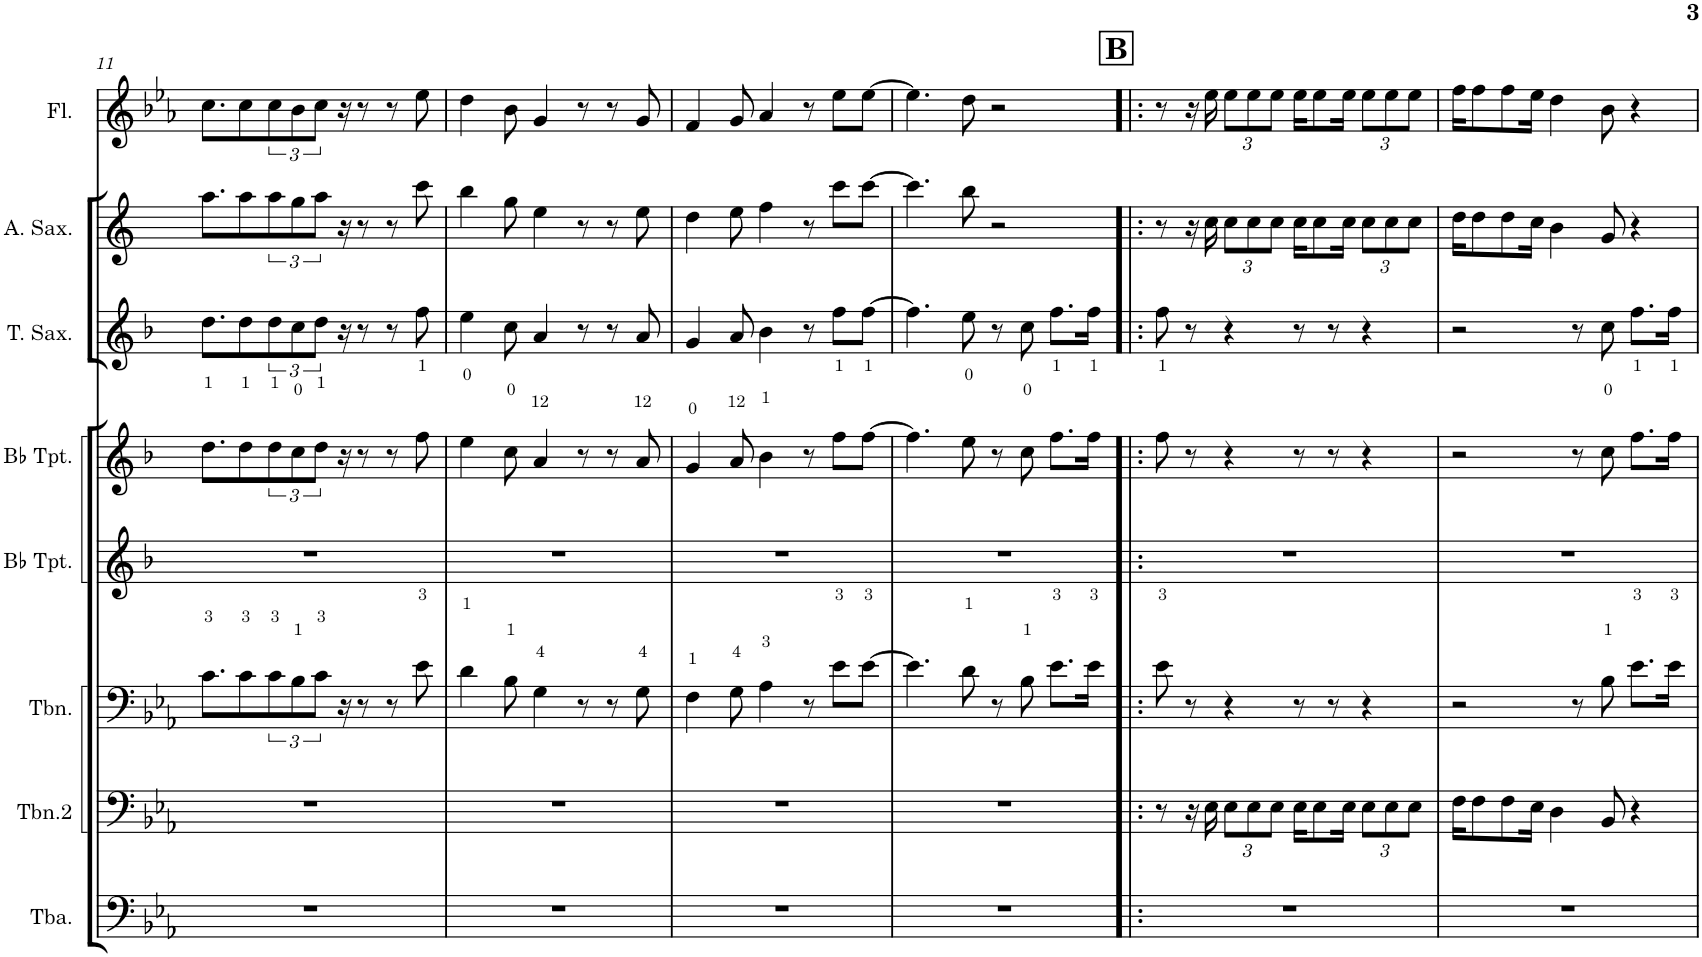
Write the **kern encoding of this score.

**kern	**kern	**kern	**kern	**kern	**kern	**kern	**kern
*part8	*part7	*part6	*part5	*part4	*part3	*part2	*part1
*staff8	*staff7	*staff6	*staff5	*staff4	*staff3	*staff2	*staff1
*I"Tuba	*I"Trombone 2	*I"Trombone	*I"Bb Trumpet 2	*I"Bb Trumpet	*I"Tenor Saxophone	*I"Alto Saxophone	*I"Flute
*I'Tba.	*I'Tbn.2	*I'Tbn.	*I'Bb Tpt.	*I'Bb Tpt.	*I'T. Sax.	*I'A. Sax.	*I'Fl.
!!LO:PB:g=z
*clefF4	*clefF4	*clefF4	*clefG2	*clefG2	*clefG2	*clefG2	*clefG2
*	*	*	*Trd1c2	*Trd1c2	*Trd8c14	*Trd5c9	*
*k[b-e-a-]	*k[b-e-a-]	*k[b-e-a-]	*k[b-]	*k[b-]	*k[b-]	*k[]	*k[b-e-a-]
*M4/4	*M4/4	*M4/4	*M4/4	*M4/4	*M4/4	*M4/4	*M4/4
=11	=11	=11	=11	=11	=11	=11	=11
1r	1r	8.c\L	1r	8.dd\L	8.dd\L	8.aa\L	8.cc\L
.	.	8c\	.	8dd\	8dd\	8aa\	8cc\
.	.	12c\	.	12dd\	12dd\	12aa\	12cc\
.	.	12B-\	.	12cc\	12cc\	12gg\	12b-\
.	.	12c\J	.	12dd\J	12dd\J	12aa\J	12cc\J
.	.	16r	.	16r	16r	16r	16r
.	.	8r	.	8r	8r	8r	8r
.	.	8r	.	8r	8r	8r	8r
.	.	8e-\	.	8ff\	8ff\	8ccc\	8ee-\
=12	=12	=12	=12	=12	=12	=12	=12
1r	1r	4d\	1r	4ee\	4ee\	4bb\	4dd\
.	.	8B-\	.	8cc\	8cc\	8gg\	8b-\
.	.	4G\	.	4a/	4a/	4ee\	4g/
.	.	8r	.	8r	8r	8r	8r
.	.	8r	.	8r	8r	8r	8r
.	.	8G\	.	8a/	8a/	8ee\	8g/
=13	=13	=13	=13	=13	=13	=13	=13
1r	1r	4F\	1r	4g/	4g/	4dd\	4f/
.	.	8G\	.	8a/	8a/	8ee\	8g/
.	.	4A-\	.	4b-\	4b-\	4ff\	4a-/
.	.	8r	.	8r	8r	8r	8r
.	.	8e-\L	.	8ff\L	8ff\L	8ccc\L	8ee-\L
.	.	[8e-\J	.	[8ff\J	[8ff\J	[8ccc\J	[8ee-\J
=14	=14	=14	=14	=14	=14	=14	=14
1r	1r	4.e-\]	1r	4.ff\]	4.ff\]	4.ccc\]	4.ee-\]
.	.	8d\	.	8ee\	8ee\	8bb\	8dd\
.	.	8r	.	8r	8r	2r	2r
.	.	8B-\	.	8cc\	8cc\	.	.
.	.	8.e-\L	.	8.ff\L	8.ff\L	.	.
.	.	16e-\Jk	.	16ff\Jk	16ff\Jk	.	.
!!LO:REH:place=s1:a:B:cj:fs=14:t=B
=15!|:	=15!|:	=15!|:	=15!|:	=15!|:	=15!|:	=15!|:	=15!|:
1r	8r	8e-\	1r	8ff\	8ff\	8r	8r
.	16r	8r	.	8r	8r	16r	16r
.	16E-\	.	.	.	.	16cc\	16ee-\
*	*Xbrackettup	*	*	*	*	*Xbrackettup	*Xbrackettup
.	12E-\L	4r	.	4r	4r	12cc\L	12ee-\L
.	12E-\	.	.	.	.	12cc\	12ee-\
.	12E-\J	.	.	.	.	12cc\J	12ee-\J
.	16E-\KL	8r	.	8r	8r	16cc\KL	16ee-\KL
.	8E-\	.	.	.	.	8cc\	8ee-\
.	.	8r	.	8r	8r	.	.
.	16E-\Jk	.	.	.	.	16cc\Jk	16ee-\Jk
.	12E-\L	4r	.	4r	4r	12cc\L	12ee-\L
.	12E-\	.	.	.	.	12cc\	12ee-\
.	12E-\J	.	.	.	.	12cc\J	12ee-\J
=16	=16	=16	=16	=16	=16	=16	=16
1r	16F\KL	2r	1r	2r	2r	16dd\KL	16ff\KL
.	8F\	.	.	.	.	8dd\	8ff\
.	8F\	.	.	.	.	8dd\	8ff\
.	16E-\Jk	.	.	.	.	16cc\Jk	16ee-\Jk
.	4D\	.	.	.	.	4b\	4dd\
.	.	8r	.	8r	8r	.	.
.	8BB-/	8B-\	.	8cc\	8cc\	8g/	8b-\
.	4r	8.e-\L	.	8.ff\L	8.ff\L	4r	4r
.	.	16e-\Jk	.	16ff\Jk	16ff\Jk	.	.
=	=	=	=	=	=	=	=
*-	*-	*-	*-	*-	*-	*-	*-
